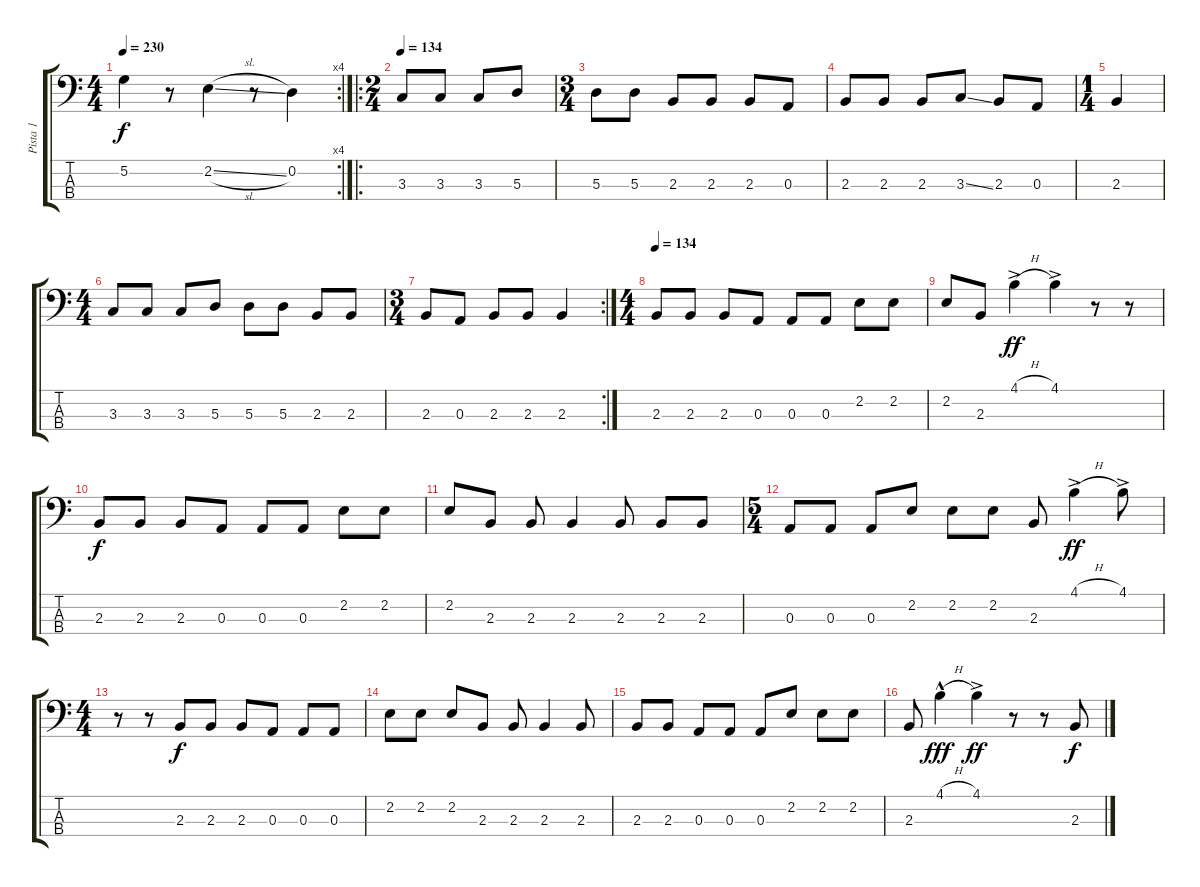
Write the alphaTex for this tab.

\track ("Pista 1" "Pista 1") {instrument electricbassfinger}
\staff {score tabs}
\tuning (G2 D2 A1 E1) {hide}
\rc 4
\ts (4 4)
\tempo 230
\clef f4
\ks c
5.2.4{dy f} r.8 2.2{sl}.4 r.8 0.2.4 |
\ro
\ts (2 4)
\tempo 134
3.3.8 3.3.8 3.3.8 5.3.8 |
\ts (3 4)
5.3.8 5.3.8 2.3.8 2.3.8 2.3.8 0.3.8 |
2.3.8 2.3.8 2.3.8 3.3{ss}.8 2.3.8 0.3.8 |
\ts (1 4)
2.3.4 |
\ts (4 4)
3.3.8 3.3.8 3.3.8 5.3.8 5.3.8 5.3.8 2.3.8 2.3.8 |
\rc 2
\ts (3 4)
2.3.8 0.3.8 2.3.8 2.3.8 2.3.4 |
\ts (4 4)
\tempo 134
2.3.8 2.3.8 2.3.8 0.3.8 0.3.8 0.3.8 2.2.8 2.2.8 |
2.2.8 2.3.8 4.1{h ac}.4{dy ff} 4.1{ac}.4 r.8 r.8 |
2.3.8{dy f} 2.3.8 2.3.8 0.3.8 0.3.8 0.3.8 2.2.8 2.2.8 |
2.2.8 2.3.8 2.3.8 2.3.4 2.3.8 2.3.8 2.3.8 |
\ts (5 4)
0.3.8 0.3.8 0.3.8 2.2.8 2.2.8 2.2.8 2.3.8 4.1{h ac}.4{dy ff} 4.1{ac}.8 |
\ts (4 4)
r.8 r.8 2.3.8{dy f} 2.3.8 2.3.8 0.3.8 0.3.8 0.3.8 |
2.2.8 2.2.8 2.2.8 2.3.8 2.3.8 2.3.4 2.3.8 |
2.3.8 2.3.8 0.3.8 0.3.8 0.3.8 2.2.8 2.2.8 2.2.8 |
2.3.8 4.1{h hac}.4{dy fff} 4.1{ac}.4{dy ff} r.8 r.8 2.3.8{dy f}
